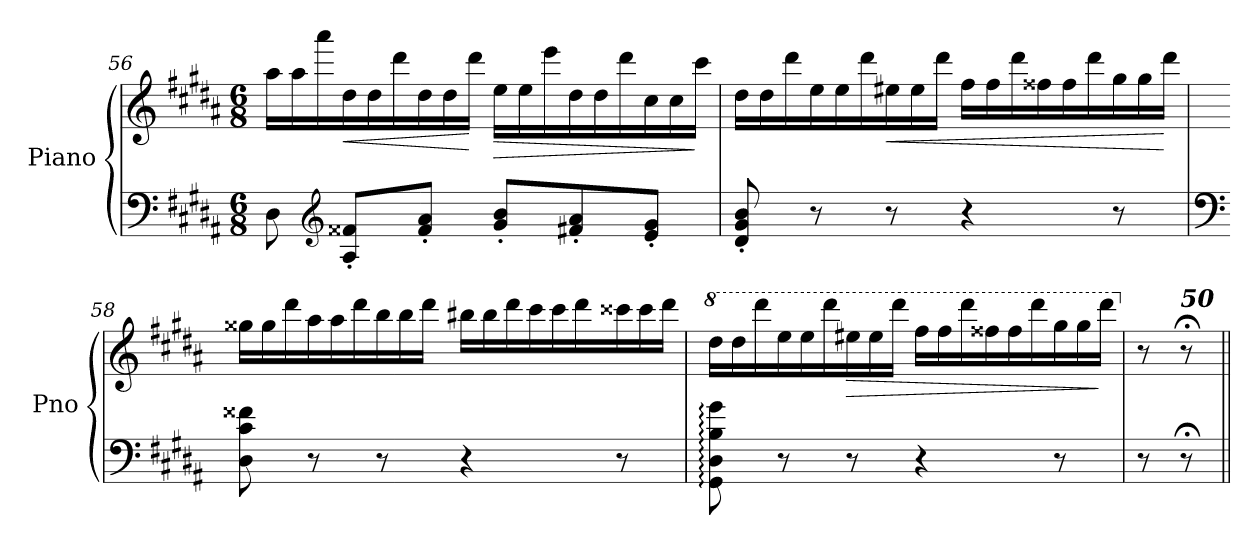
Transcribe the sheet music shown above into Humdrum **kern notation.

**kern	**kern	**dynam
*part1	*part1	*part1
*staff2	*staff1	*staff1/2
*I"Piano	*	*
*I'Pno	*	*
!!LO:LB:g=z
*clefF4	*clefG2	*
*k[f#c#g#d#a#]	*k[f#c#g#d#a#]	*
*M6/8	*M6/8	*
*	*Xtuplet	*
=56	=56	=56
8D#\	24aa#\LL	.
.	24aa#\	.
.	24aaa#\	.
*clefG2	*	*
!	!	!LO:HP:b
8A#/' 8f##X/'L	24dd#\	<
.	24dd#\	.
.	24ddd#\	.
8f##/' 8a#/'J	24dd#\	.
.	24dd#\	.
.	24ddd#\JJ	[
!	!	!LO:HP:b
8g#/' 8b/'L	24ee\LL	>
.	24ee\	.
.	24eee\	.
8f#X/' 8a#/'	24dd#\	.
.	24dd#\	.
.	24ddd#\	.
8e/' 8g#/'J	24cc#\	.
.	24cc#\	.
.	24ccc#\JJ	]
=57	=57	=57
8d#/' 8g#/' 8b/'	24dd#\LL	.
.	24dd#\	.
.	24ddd#\	.
8r	24ee\	.
.	24ee\	.
.	24ddd#\	.
!	!	!LO:HP:b
8r	24ee#X\	<
.	24ee#\	.
.	24ddd#\JJ	.
4r	24ff#\LL	.
.	24ff#\	.
.	24ddd#\	.
.	24ff##X\	.
.	24ff##\	.
.	24ddd#\	.
8r	24gg#\	.
.	24gg#\	.
.	24ddd#\JJ	[
!!LO:PB:g=z
=58	=58	=58
*clefF4	*	*
8D#\ 8c#\ 8f##X\	24gg##X\LL	.
.	24gg##\	.
.	24ddd#\	.
8r	24aa#\	.
.	24aa#\	.
.	24ddd#\	.
8r	24bb\	.
.	24bb\	.
.	24ddd#\JJ	.
4r	24bb#X\LL	.
.	24bb#\	.
.	24ddd#\	.
.	24ccc#\	.
.	24ccc#\	.
.	24ddd#\	.
8r	24ccc##X\	.
.	24ccc##\	.
.	24ddd#\JJ	.
=59	=59	=59
*	*8va	*
8GG#\: 8D#\: 8B\: 8g#\:	24ddd#\LL	.
.	24ddd#\	.
.	24dddd#\	.
8r	24eee\	.
.	24eee\	.
.	24dddd#\	.
!	!	!LO:HP:b
8r	24eee#X\	>
.	24eee#\	.
.	24dddd#\JJ	.
4r	24fff#\LL	.
.	24fff#\	.
.	24dddd#\	.
.	24fff##X\	.
.	24fff##\	.
.	24dddd#\	.
8r	24ggg#\	.
.	24ggg#\	.
.	24dddd#\JJ	]
=60	=60	=60
*	*X8va	*
8r	8r	.
!	!LO:TX:a:Bi:t=50	!
8r;<	8r;<	.
=||	=||	=||
*-	*-	*-
